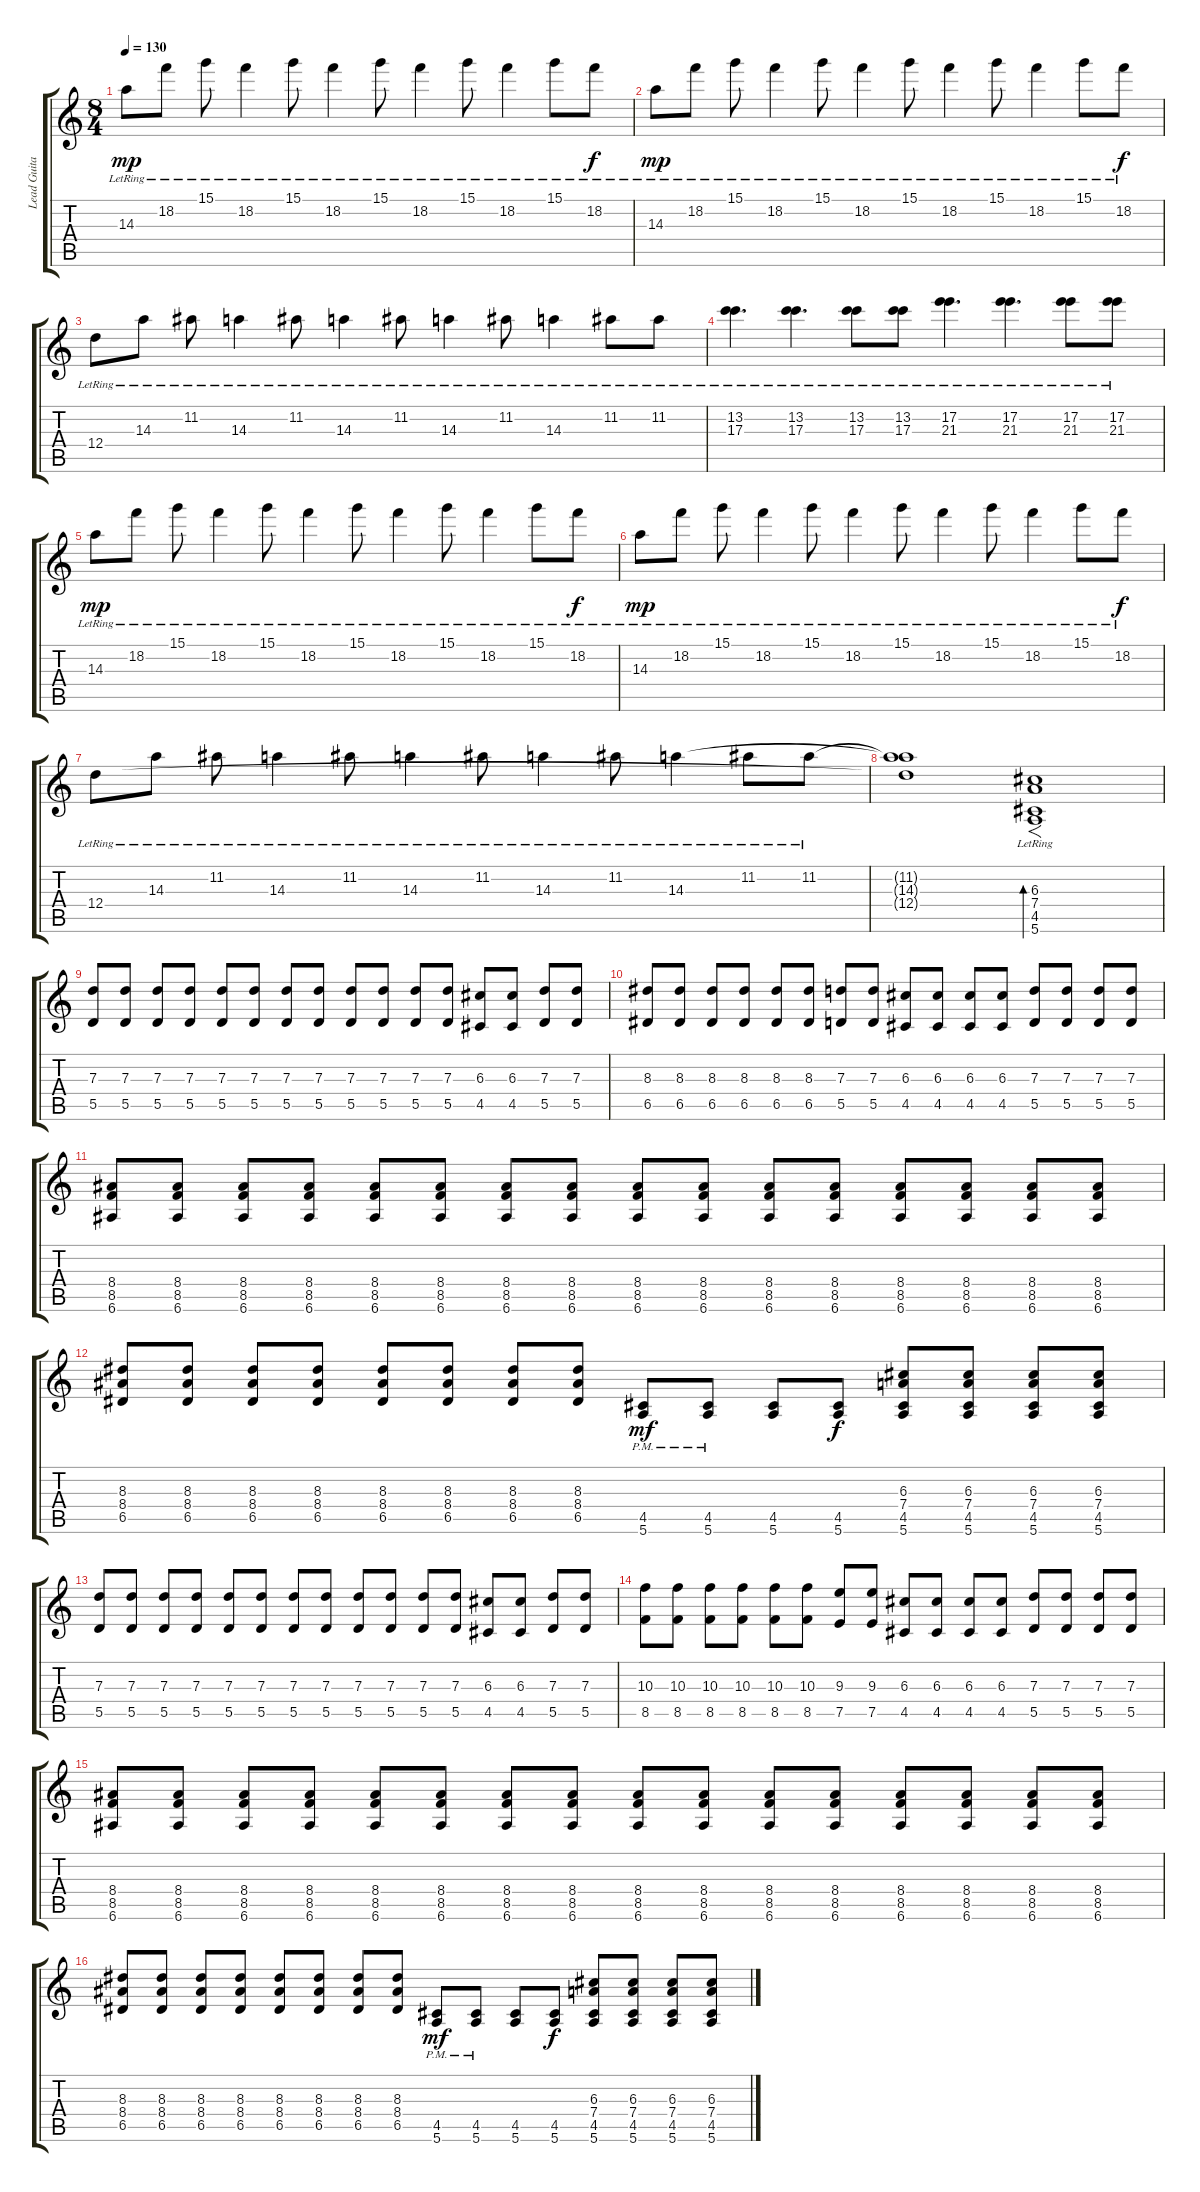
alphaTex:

\track ("Lead Guitare" "Lead Guita") {instrument distortionguitar}
\staff {score tabs}
\tuning (E4 B3 G3 D3 A2 E2) {hide}
\ts (8 4)
\tempo 130
\clef g2
\ks c
14.3{lr}.8{dy mp} 18.2{lr}.8 15.1{lr}.8 18.2{lr}.4 15.1{lr}.8 18.2{lr}.4 15.1{lr}.8 18.2{lr}.4 15.1{lr}.8 18.2{lr}.4 15.1{lr}.8 18.2{lr}.8{dy f} |
14.3{lr}.8{dy mp} 18.2{lr}.8 15.1{lr}.8 18.2{lr}.4 15.1{lr}.8 18.2{lr}.4 15.1{lr}.8 18.2{lr}.4 15.1{lr}.8 18.2{lr}.4 15.1{lr}.8 18.2{lr}.8{dy f} |
12.4{lr}.8 14.3{lr}.8 11.2{lr}.8 14.3{lr}.4 11.2{lr}.8 14.3{lr}.4 11.2{lr}.8 14.3{lr}.4 11.2{lr}.8 14.3{lr}.4 11.2{lr}.8 11.2{lr}.8 |
(13.2{lr} 17.3{lr}).4{d} (13.2{lr} 17.3{lr}).4{d} (13.2{lr} 17.3{lr}).8 (13.2{lr} 17.3{lr}).8 (17.2{lr} 21.3{lr}).4{d} (17.2{lr} 21.3{lr}).4{d} (17.2{lr} 21.3{lr}).8 (17.2{lr} 21.3{lr}).8 |
14.3{lr}.8{dy mp} 18.2{lr}.8 15.1{lr}.8 18.2{lr}.4 15.1{lr}.8 18.2{lr}.4 15.1{lr}.8 18.2{lr}.4 15.1{lr}.8 18.2{lr}.4 15.1{lr}.8 18.2{lr}.8{dy f} |
14.3{lr}.8{dy mp} 18.2{lr}.8 15.1{lr}.8 18.2{lr}.4 15.1{lr}.8 18.2{lr}.4 15.1{lr}.8 18.2{lr}.4 15.1{lr}.8 18.2{lr}.4 15.1{lr}.8 18.2{lr}.8{dy f} |
12.4{lr}.8 14.3{lr}.8 11.2{lr}.8 14.3{lr}.4 11.2{lr}.8 14.3{lr}.4 11.2{lr}.8 14.3{lr}.4 11.2{lr}.8 14.3{lr}.4 11.2{lr}.8 11.2{lr}.8 |
(11.2{t} 14.3{t} 12.4{t}).1{volume 0} (6.3{lr} 7.4{lr} 4.5{lr} 5.6{lr}).1{f bd 240 volume 11 instrument distortionguitar} |
(7.3 5.5).8 (7.3 5.5).8 (7.3 5.5).8 (7.3 5.5).8 (7.3 5.5).8 (7.3 5.5).8 (7.3 5.5).8 (7.3 5.5).8 (7.3 5.5).8 (7.3 5.5).8 (7.3 5.5).8 (7.3 5.5).8 (6.3 4.5).8 (6.3 4.5).8 (7.3 5.5).8 (7.3 5.5).8 |
(8.3 6.5).8 (8.3 6.5).8 (8.3 6.5).8 (8.3 6.5).8 (8.3 6.5).8 (8.3 6.5).8 (7.3 5.5).8 (7.3 5.5).8 (6.3 4.5).8 (6.3 4.5).8 (6.3 4.5).8 (6.3 4.5).8 (7.3 5.5).8 (7.3 5.5).8 (7.3 5.5).8 (7.3 5.5).8 |
(8.4 8.5 6.6).8 (8.4 8.5 6.6).8 (8.4 8.5 6.6).8 (8.4 8.5 6.6).8 (8.4 8.5 6.6).8 (8.4 8.5 6.6).8 (8.4 8.5 6.6).8 (8.4 8.5 6.6).8 (8.4 8.5 6.6).8 (8.4 8.5 6.6).8 (8.4 8.5 6.6).8 (8.4 8.5 6.6).8 (8.4 8.5 6.6).8 (8.4 8.5 6.6).8 (8.4 8.5 6.6).8 (8.4 8.5 6.6).8 |
(8.3 8.4 6.5).8 (8.3 8.4 6.5).8 (8.3 8.4 6.5).8 (8.3 8.4 6.5).8 (8.3 8.4 6.5).8 (8.3 8.4 6.5).8 (8.3 8.4 6.5).8 (8.3 8.4 6.5).8 (4.5{pm} 5.6{pm}).8{dy mf} (4.5{pm} 5.6{pm}).8 (4.5 5.6).8 (4.5 5.6).8{dy f} (6.3 7.4 4.5 5.6).8 (6.3 7.4 4.5 5.6).8 (6.3 7.4 4.5 5.6).8 (6.3 7.4 4.5 5.6).8 |
(7.3 5.5).8 (7.3 5.5).8 (7.3 5.5).8 (7.3 5.5).8 (7.3 5.5).8 (7.3 5.5).8 (7.3 5.5).8 (7.3 5.5).8 (7.3 5.5).8 (7.3 5.5).8 (7.3 5.5).8 (7.3 5.5).8 (6.3 4.5).8 (6.3 4.5).8 (7.3 5.5).8 (7.3 5.5).8 |
(10.3 8.5).8 (10.3 8.5).8 (10.3 8.5).8 (10.3 8.5).8 (10.3 8.5).8 (10.3 8.5).8 (9.3 7.5).8 (9.3 7.5).8 (6.3 4.5).8 (6.3 4.5).8 (6.3 4.5).8 (6.3 4.5).8 (7.3 5.5).8 (7.3 5.5).8 (7.3 5.5).8 (7.3 5.5).8 |
(8.4 8.5 6.6).8 (8.4 8.5 6.6).8 (8.4 8.5 6.6).8 (8.4 8.5 6.6).8 (8.4 8.5 6.6).8 (8.4 8.5 6.6).8 (8.4 8.5 6.6).8 (8.4 8.5 6.6).8 (8.4 8.5 6.6).8 (8.4 8.5 6.6).8 (8.4 8.5 6.6).8 (8.4 8.5 6.6).8 (8.4 8.5 6.6).8 (8.4 8.5 6.6).8 (8.4 8.5 6.6).8 (8.4 8.5 6.6).8 |
(8.3 8.4 6.5).8 (8.3 8.4 6.5).8 (8.3 8.4 6.5).8 (8.3 8.4 6.5).8 (8.3 8.4 6.5).8 (8.3 8.4 6.5).8 (8.3 8.4 6.5).8 (8.3 8.4 6.5).8 (4.5{pm} 5.6{pm}).8{dy mf} (4.5{pm} 5.6{pm}).8 (4.5 5.6).8 (4.5 5.6).8{dy f} (6.3 7.4 4.5 5.6).8 (6.3 7.4 4.5 5.6).8 (6.3 7.4 4.5 5.6).8 (6.3 7.4 4.5 5.6).8
